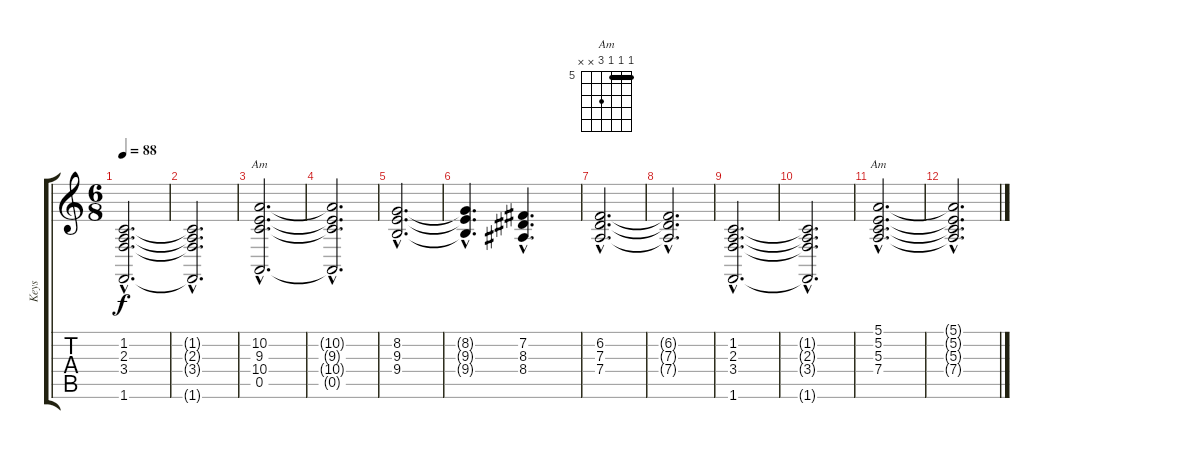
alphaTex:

\track ("Keys" "Keys") {instrument choiraahs}
\staff {score tabs}
\tuning (E4 B3 G3 D3 A2 E2) {hide}
\chord ("Am" 8 10 9 10 0 x) {firstfret 8}
\chord ("Am" 5 5 5 7 x x) {firstfret 5 barre 5}
\ts (6 8)
\tempo 88
\clef g2
\ks c
(1.2{hac} 2.3{hac} 3.4{hac} 1.6{hac}).2{d dy f} |
(1.2{hac t} 2.3{hac t} 3.4{hac t} 1.6{hac t}).2{d} |
(10.2{hac} 9.3{hac} 10.4{hac} 0.5{hac}).2{d ch "Am"} |
(10.2{hac t} 9.3{hac t} 10.4{hac t} 0.5{hac t}).2{d} |
(8.2{hac} 9.3{hac} 9.4{hac}).2{d} |
(8.2{hac t} 9.3{hac t} 9.4{hac t}).4{d} (7.2{hac} 8.3{hac} 8.4{hac}).4{d} |
(6.2{hac} 7.3{hac} 7.4{hac}).2{d} |
(6.2{hac t} 7.3{hac t} 7.4{hac t}).2{d} |
(1.2{hac} 2.3{hac} 3.4{hac} 1.6{hac}).2{d} |
(1.2{hac t} 2.3{hac t} 3.4{hac t} 1.6{hac t}).2{d} |
(5.1{hac} 5.2{hac} 5.3{hac} 7.4{hac}).2{d ch "Am"} |
(5.1{hac t} 5.2{hac t} 5.3{hac t} 7.4{hac t}).2{d}
